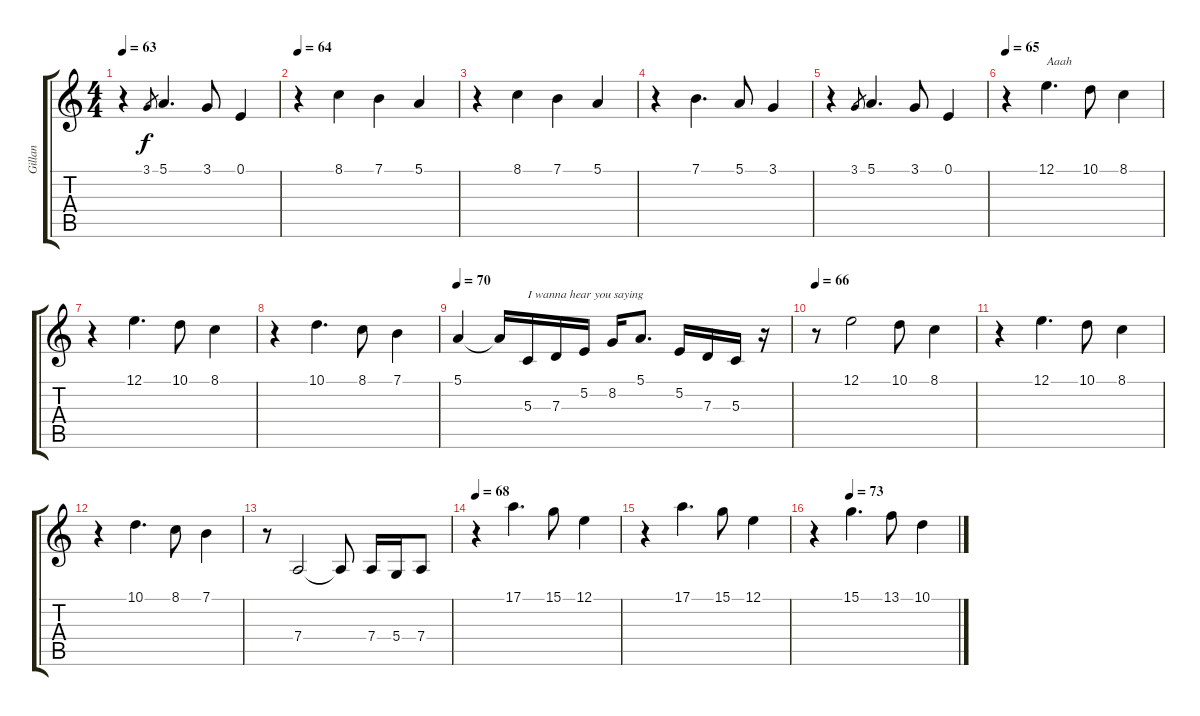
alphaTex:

\track ("Gillan" "Gillan") {instrument altosax}
\staff {score tabs}
\tuning (E4 B3 G3 D3 A2 E2) {hide}
\ts (4 4)
\tempo 63
\clef g2
\ks c
r.4{dy f} 3.1.8{gr} 5.1.4{d} 3.1.8 0.1.4 |
\tempo 64
r.4 8.1.4 7.1.4 5.1.4 |
r.4 8.1.4 7.1.4 5.1.4 |
r.4 7.1.4{d} 5.1.8 3.1.4 |
r.4 3.1.8{gr} 5.1.4{d} 3.1.8 0.1.4 |
\tempo 65
r.4 12.1.4{d txt "Aaah"} 10.1.8 8.1.4 |
r.4 12.1.4{d} 10.1.8 8.1.4 |
r.4 10.1.4{d} 8.1.8 7.1.4 |
\tempo 70
5.1.4 5.1{t}.16 5.3.16{txt "I wanna hear you saying"} 7.3.16 5.2.16 8.2.16 5.1.8{d} 5.2.16 7.3.16 5.3.16 r.16 |
\tempo 65
\tempo 66
r.8 12.1.2 10.1.8 8.1.4 |
r.4 12.1.4{d} 10.1.8 8.1.4 |
r.4 10.1.4{d} 8.1.8 7.1.4 |
r.8 7.4.2 7.4{t}.8 7.4.16 5.4.16 7.4.8 |
\tempo 70
\tempo 68
r.4 17.1.4{d} 15.1.8 12.1.4 |
r.4 17.1.4{d} 15.1.8 12.1.4 |
\tempo (73 0.25)
r.4 15.1.4{d} 13.1.8 10.1.4
